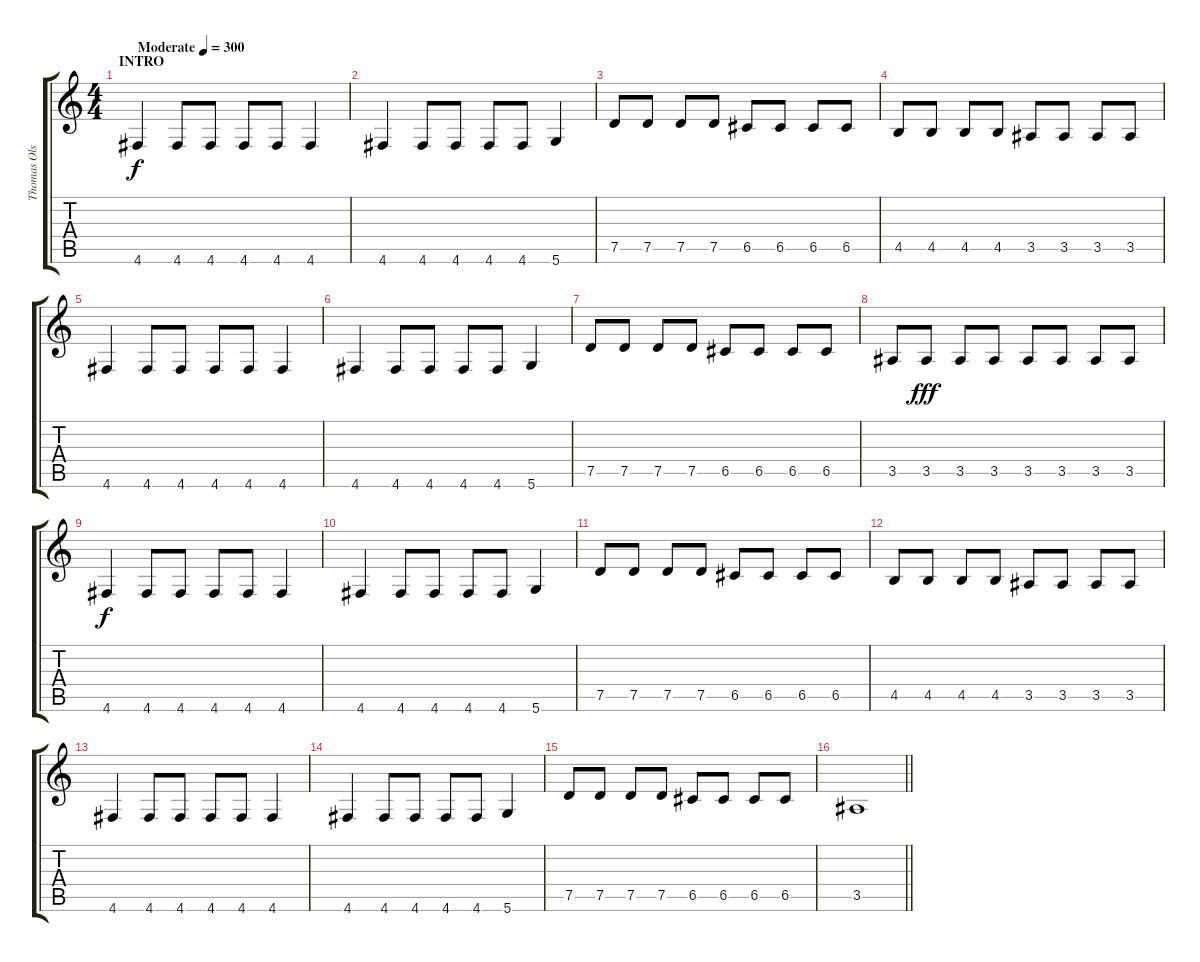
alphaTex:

\track ("Thomas Olsson" "Thomas Ols") {instrument overdrivenguitar}
\staff {score tabs}
\tuning (D4 A3 F3 C3 G2 D2) {hide}
\ts (4 4)
\section ("" "INTRO")
\tempo (300 "Moderate")
\clef g2
\ks c
4.6.4{dy f instrument overdrivenguitar} 4.6.8 4.6.8 4.6.8 4.6.8 4.6.4 |
4.6.4 4.6.8 4.6.8 4.6.8 4.6.8 5.6.4 |
7.5.8 7.5.8 7.5.8 7.5.8 6.5.8 6.5.8 6.5.8 6.5.8 |
4.5.8 4.5.8 4.5.8 4.5.8 3.5.8 3.5.8 3.5.8 3.5.8 |
4.6.4 4.6.8 4.6.8 4.6.8 4.6.8 4.6.4 |
4.6.4 4.6.8 4.6.8 4.6.8 4.6.8 5.6.4 |
7.5.8 7.5.8 7.5.8 7.5.8 6.5.8 6.5.8 6.5.8 6.5.8 |
3.5.8 3.5.8{dy fff} 3.5.8 3.5.8 3.5.8 3.5.8 3.5.8 3.5.8 |
4.6.4{dy f} 4.6.8 4.6.8 4.6.8 4.6.8 4.6.4 |
4.6.4 4.6.8 4.6.8 4.6.8 4.6.8 5.6.4 |
7.5.8 7.5.8 7.5.8 7.5.8 6.5.8 6.5.8 6.5.8 6.5.8 |
4.5.8 4.5.8 4.5.8 4.5.8 3.5.8 3.5.8 3.5.8 3.5.8 |
4.6.4 4.6.8 4.6.8 4.6.8 4.6.8 4.6.4 |
4.6.4 4.6.8 4.6.8 4.6.8 4.6.8 5.6.4 |
7.5.8 7.5.8 7.5.8 7.5.8 6.5.8 6.5.8 6.5.8 6.5.8 |
\barLineRight lightlight
3.5.1
